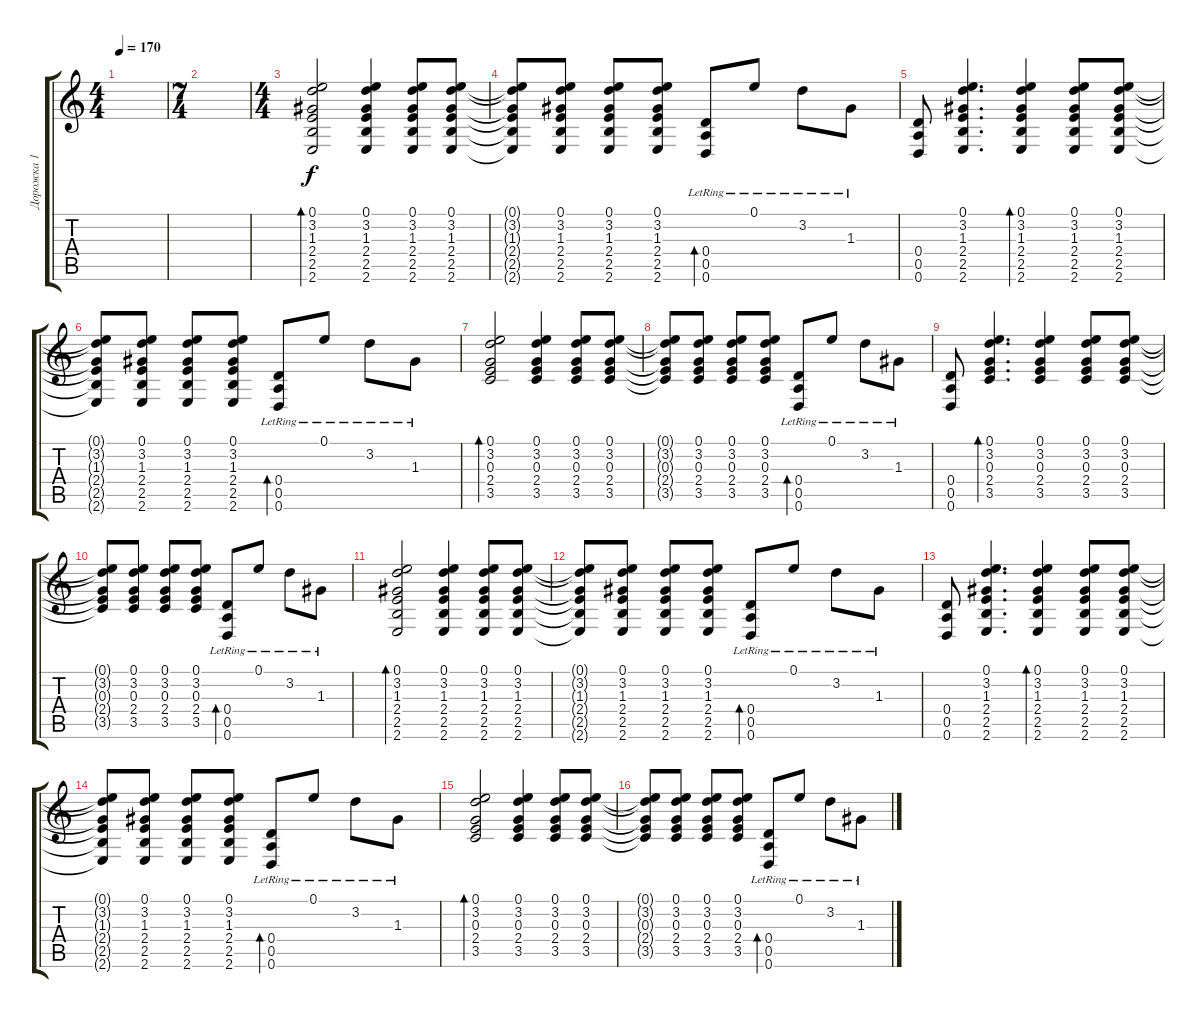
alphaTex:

\track ("Дорожка 1" "Дорожка 1") {instrument electricguitarjazz}
\staff {score tabs}
\tuning (E4 B3 G3 D3 A2 D2) {hide}
\ts (4 4)
\tempo 170
\clef g2
\ks c
|
\ts (7 4)
|
\ts (4 4)
(0.1 3.2 1.3 2.4 2.5 2.6).2{bd 60 dy f} (0.1 3.2 1.3 2.4 2.5 2.6).4 (0.1 3.2 1.3 2.4 2.5 2.6).8 (0.1 3.2 1.3 2.4 2.5 2.6).8 |
(0.1{t} 3.2{t} 1.3{t} 2.4{t} 2.5{t} 2.6{t}).8 (0.1 3.2 1.3 2.4 2.5 2.6).8 (0.1 3.2 1.3 2.4 2.5 2.6).8 (0.1 3.2 1.3 2.4 2.5 2.6).8 (0.4{lr} 0.5{lr} 0.6{lr}).8{bd 60} 0.1{lr}.8 3.2{lr}.8 1.3{lr}.8 |
(0.4 0.5 0.6).8 (0.1 3.2 1.3 2.4 2.5 2.6).4{d} (0.1 3.2 1.3 2.4 2.5 2.6).4{bd 60} (0.1 3.2 1.3 2.4 2.5 2.6).8 (0.1 3.2 1.3 2.4 2.5 2.6).8 |
(0.1{t} 3.2{t} 1.3{t} 2.4{t} 2.5{t} 2.6{t}).8 (0.1 3.2 1.3 2.4 2.5 2.6).8 (0.1 3.2 1.3 2.4 2.5 2.6).8 (0.1 3.2 1.3 2.4 2.5 2.6).8 (0.4{lr} 0.5{lr} 0.6{lr}).8{bd 60} 0.1{lr}.8 3.2{lr}.8 1.3{lr}.8 |
(0.1 3.2 0.3 2.4 3.5).2{bd 60} (0.1 3.2 0.3 2.4 3.5).4 (0.1 3.2 0.3 2.4 3.5).8 (0.1 3.2 0.3 2.4 3.5).8 |
(0.1{t} 3.2{t} 0.3{t} 2.4{t} 3.5{t}).8 (0.1 3.2 0.3 2.4 3.5).8 (0.1 3.2 0.3 2.4 3.5).8 (0.1 3.2 0.3 2.4 3.5).8 (0.4{lr} 0.5{lr} 0.6{lr}).8{bd 60} 0.1{lr}.8 3.2{lr}.8 1.3{lr}.8 |
(0.4 0.5 0.6).8 (0.1 3.2 0.3 2.4 3.5).4{d bd 60} (0.1 3.2 0.3 2.4 3.5).4 (0.1 3.2 0.3 2.4 3.5).8 (0.1 3.2 0.3 2.4 3.5).8 |
(0.1{t} 3.2{t} 0.3{t} 2.4{t} 3.5{t}).8 (0.1 3.2 0.3 2.4 3.5).8 (0.1 3.2 0.3 2.4 3.5).8 (0.1 3.2 0.3 2.4 3.5).8 (0.4{lr} 0.5{lr} 0.6{lr}).8{bd 60} 0.1{lr}.8 3.2{lr}.8 1.3{lr}.8 |
(0.1 3.2 1.3 2.4 2.5 2.6).2{bd 60} (0.1 3.2 1.3 2.4 2.5 2.6).4 (0.1 3.2 1.3 2.4 2.5 2.6).8 (0.1 3.2 1.3 2.4 2.5 2.6).8 |
(0.1{t} 3.2{t} 1.3{t} 2.4{t} 2.5{t} 2.6{t}).8 (0.1 3.2 1.3 2.4 2.5 2.6).8 (0.1 3.2 1.3 2.4 2.5 2.6).8 (0.1 3.2 1.3 2.4 2.5 2.6).8 (0.4{lr} 0.5{lr} 0.6{lr}).8{bd 60} 0.1{lr}.8 3.2{lr}.8 1.3{lr}.8 |
(0.4 0.5 0.6).8 (0.1 3.2 1.3 2.4 2.5 2.6).4{d} (0.1 3.2 1.3 2.4 2.5 2.6).4{bd 60} (0.1 3.2 1.3 2.4 2.5 2.6).8 (0.1 3.2 1.3 2.4 2.5 2.6).8 |
(0.1{t} 3.2{t} 1.3{t} 2.4{t} 2.5{t} 2.6{t}).8 (0.1 3.2 1.3 2.4 2.5 2.6).8 (0.1 3.2 1.3 2.4 2.5 2.6).8 (0.1 3.2 1.3 2.4 2.5 2.6).8 (0.4{lr} 0.5{lr} 0.6{lr}).8{bd 60} 0.1{lr}.8 3.2{lr}.8 1.3{lr}.8 |
(0.1 3.2 0.3 2.4 3.5).2{bd 60} (0.1 3.2 0.3 2.4 3.5).4 (0.1 3.2 0.3 2.4 3.5).8 (0.1 3.2 0.3 2.4 3.5).8 |
(0.1{t} 3.2{t} 0.3{t} 2.4{t} 3.5{t}).8 (0.1 3.2 0.3 2.4 3.5).8 (0.1 3.2 0.3 2.4 3.5).8 (0.1 3.2 0.3 2.4 3.5).8 (0.4{lr} 0.5{lr} 0.6{lr}).8{bd 60} 0.1{lr}.8 3.2{lr}.8 1.3{lr}.8
